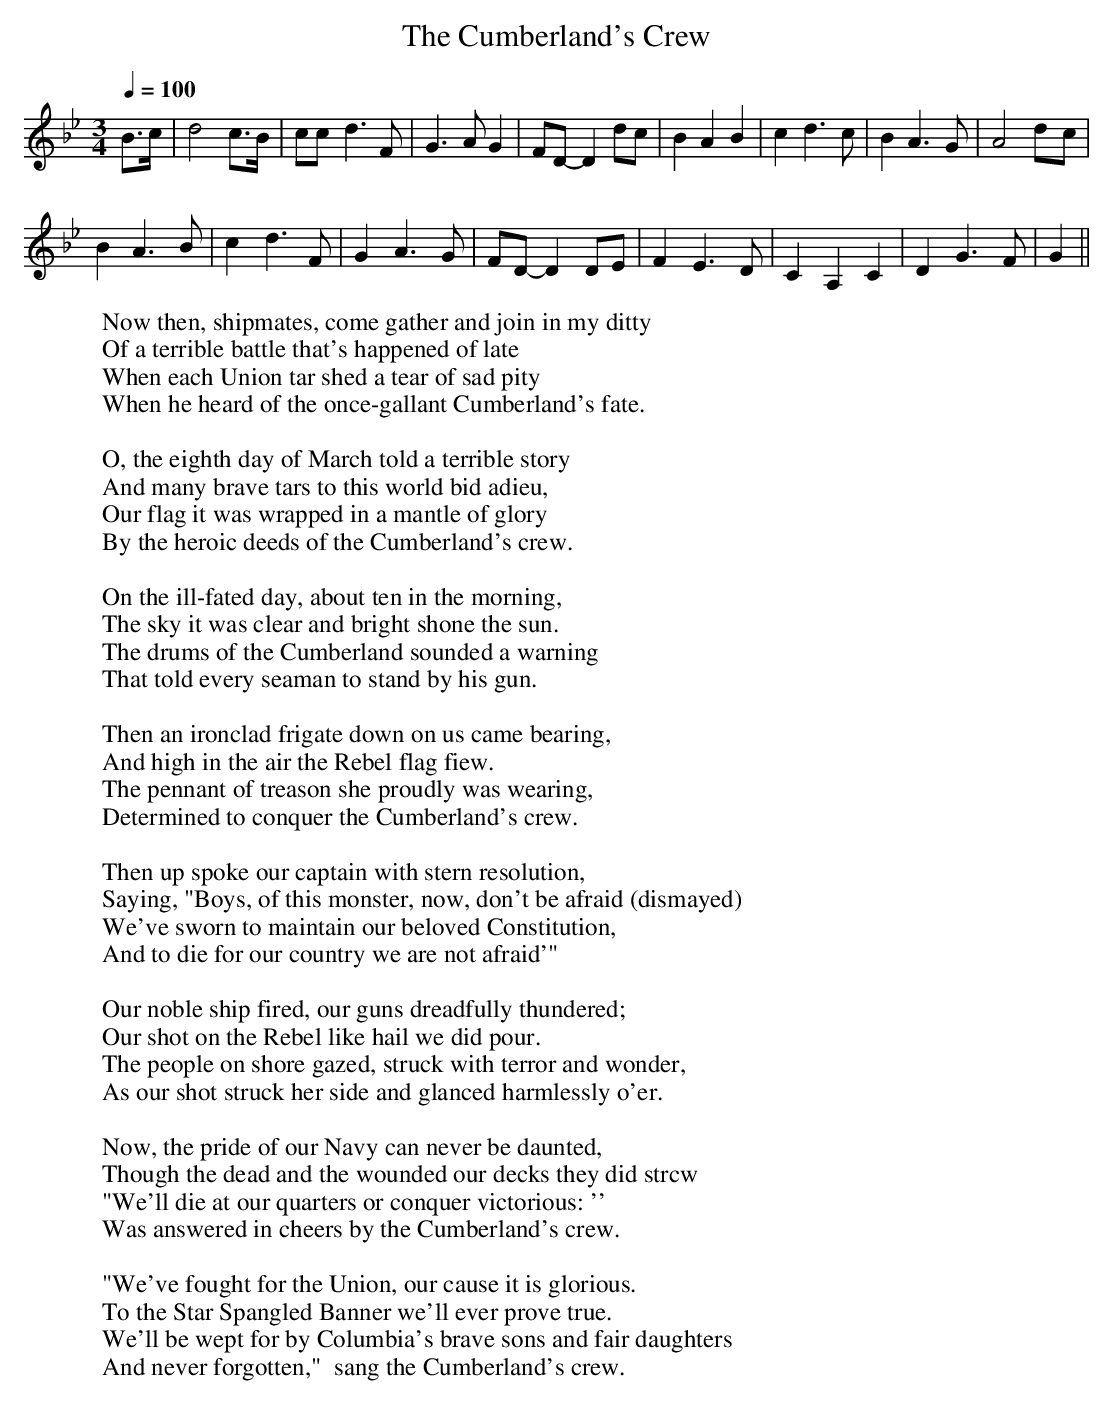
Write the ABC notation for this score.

X:1
T:Cumberland's Crew, The
M:3/4
L:1/8
Q:1/4=100
W:Now then, shipmates, come gather and join in my ditty
W:Of a terrible battle that's happened of late
W:When each Union tar shed a tear of sad pity
W:When he heard of the once-gallant Cumberland's fate.
W:
W:O, the eighth day of March told a terrible story
W:And many brave tars to this world bid adieu,
W:Our flag it was wrapped in a mantle of glory
W:By the heroic deeds of the Cumberland's crew.
W:
W:On the ill-fated day, about ten in the morning,
W:The sky it was clear and bright shone the sun.
W:The drums of the Cumberland sounded a warning
W:That told every seaman to stand by his gun.
W:
W:Then an ironclad frigate down on us came bearing,
W:And high in the air the Rebel flag fiew.
W:The pennant of treason she proudly was wearing,
W:Determined to conquer the Cumberland's crew.
W:
W:Then up spoke our captain with stern resolution,
W:Saying, "Boys, of this monster, now, don't be afraid (dismayed)
W:We've sworn to maintain our beloved Constitution,
W:And to die for our country we are not afraid'"
W:
W:Our noble ship fired, our guns dreadfully thundered;
W:Our shot on the Rebel like hail we did pour.
W:The people on shore gazed, struck with terror and wonder,
W:As our shot struck her side and glanced harmlessly o'er.
W:
W:Now, the pride of our Navy can never be daunted,
W:Though the dead and the wounded our decks they did strcw
W:"We'll die at our quarters or conquer victorious: ''
W:Was answered in cheers by the Cumberland's crew.
W:
W:"We've fought for the Union, our cause it is glorious.
W:To the Star Spangled Banner we'll ever prove true.
W:We'll be wept for by Columbia's brave sons and fair daughters
W:And never forgotten,"  sang the Cumberland's crew.
K:Bb
B3/2c/ |d4 c3/2B/|cc- d3F|G3A G2|FD- D2 dc|\
B2 A2 B2|c2 d3c|B2 A3G|A4 d-c|
B2 A3B|c2 d3F|G2 A3G|FD- D2 DE|\
F2 E3D|C2 A,2 C2|D2 G3F|G2 ||
